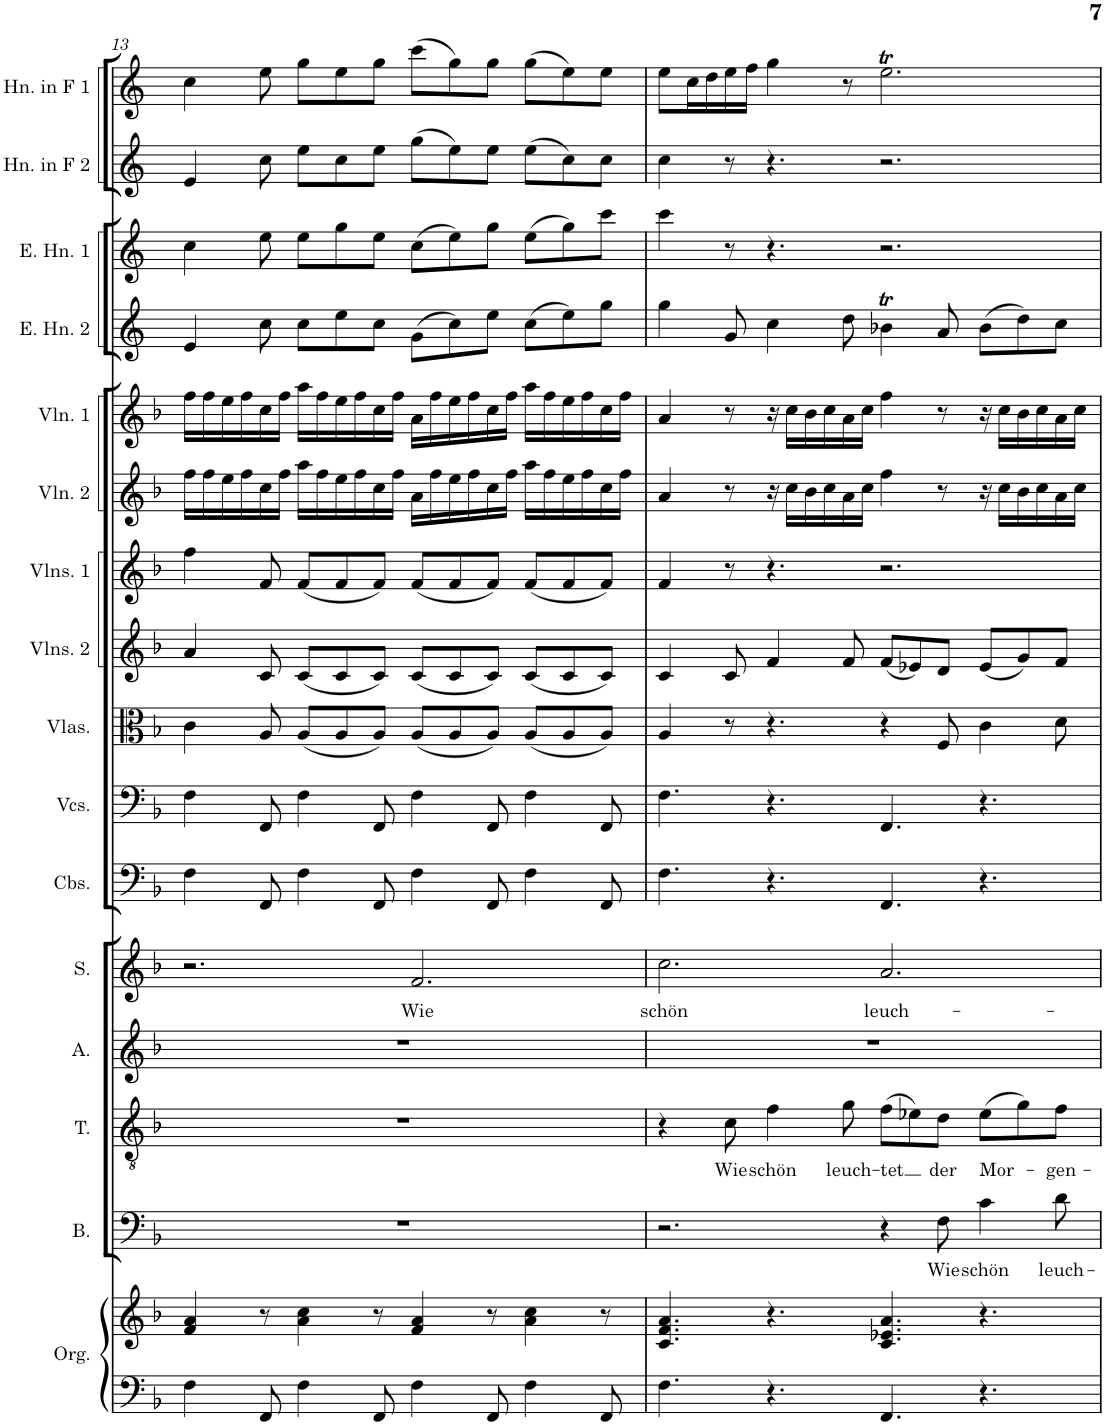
**kern	**kern	**kern	**text	**kern	**text	**kern	**kern	**text	**kern	**kern	**kern	**kern	**kern	**kern	**kern	**kern	**kern	**kern	**kern
*part16	*part16	*part15	*part15	*part14	*part14	*part13	*part12	*part12	*part11	*part10	*part9	*part8	*part7	*part6	*part5	*part4	*part3	*part2	*part1
*staff17	*staff16	*staff15	*staff15	*staff14	*staff14	*staff13	*staff12	*staff12	*staff11	*staff10	*staff9	*staff8	*staff7	*staff6	*staff5	*staff4	*staff3	*staff2	*staff1
*I"Organ	*	*I"Bass	*	*I"Tenor	*	*I"Alto	*I"Soprano	*	*I"Contrabasses	*I"Violoncellos	*I"Violas	*I"Violins 2	*I"Violins 1	*I"Solo Violin 2	*I"Solo Violin 1	*I"English Horn 2	*I"English Horn 1	*I"Horn in F 2	*I"Horn in F 1
*I'Org.	*	*I'B.	*	*I'T.	*	*I'A.	*I'S.	*	*I'Cbs.	*I'Vcs.	*I'Vlas.	*I'Vlns. 2	*I'Vlns. 1	*I'Vln. 2	*I'Vln. 1	*I'E. Hn. 2	*I'E. Hn. 1	*I'Hn. in F 2	*I'Hn. in F 1
!!LO:PB:g=z
*clefF4	*clefG2	*clefF4	*	*clefGv2	*	*clefG2	*clefG2	*	*clefF4	*clefF4	*clefC3	*clefG2	*clefG2	*clefG2	*clefG2	*clefG2	*clefG2	*clefG2	*clefG2
*	*	*	*	*	*	*	*	*	*Trd7c12	*	*	*	*	*	*	*Trd4c7	*Trd4c7	*Trd4c7	*Trd4c7
*k[b-]	*k[b-]	*k[b-]	*	*k[b-]	*	*k[b-]	*k[b-]	*	*k[b-]	*k[b-]	*k[b-]	*k[b-]	*k[b-]	*k[b-]	*k[b-]	*k[]	*k[]	*k[]	*k[]
*M12/8	*M12/8	*M12/8	*	*M12/8	*	*M12/8	*M12/8	*	*M12/8	*M12/8	*M12/8	*M12/8	*M12/8	*M12/8	*M12/8	*M12/8	*M12/8	*M12/8	*M12/8
=13	=13	=13	=13	=13	=13	=13	=13	=13	=13	=13	=13	=13	=13	=13	=13	=13	=13	=13	=13
4F\	4f/ 4a/	1.r	.	1.r	.	1.r	2.r	.	4F\	4F\	4c\	4a/	4ff\	16ff\LL	16ff\LL	4e/	4cc\	4e/	4cc\
.	.	.	.	.	.	.	.	.	.	.	.	.	.	16ff\	16ff\	.	.	.	.
.	.	.	.	.	.	.	.	.	.	.	.	.	.	16ee\	16ee\	.	.	.	.
.	.	.	.	.	.	.	.	.	.	.	.	.	.	16ff\	16ff\	.	.	.	.
8FF/	8r	.	.	.	.	.	.	.	8FF/	8FF/	8A/	8c/	8f/	16cc\	16cc\	8cc\	8ee\	8cc\	8ee\
.	.	.	.	.	.	.	.	.	.	.	.	.	.	16ff\JJ	16ff\JJ	.	.	.	.
4F\	4a\ 4cc\	.	.	.	.	.	.	.	4F\	4F\	(8A/L	(8c/L	(8f/L	16aa\LL	16aa\LL	8cc\L	8ee\L	8ee\L	8gg\L
.	.	.	.	.	.	.	.	.	.	.	.	.	.	16ff\	16ff\	.	.	.	.
.	.	.	.	.	.	.	.	.	.	.	8A/	8c/	8f/	16ee\	16ee\	8ee\	8gg\	8cc\	8ee\
.	.	.	.	.	.	.	.	.	.	.	.	.	.	16ff\	16ff\	.	.	.	.
8FF/	8r	.	.	.	.	.	.	.	8FF/	8FF/	8A/J)	8c/J)	8f/J)	16cc\	16cc\	8cc\J	8ee\J	8ee\J	8gg\J
.	.	.	.	.	.	.	.	.	.	.	.	.	.	16ff\JJ	16ff\JJ	.	.	.	.
!	!	!	!	!	!	!	!	!LO:LY:b	!	!	!	!	!	!	!	!	!	!	!
4F\	4f/ 4a/	.	.	.	.	.	2.f/	Wie	4F\	4F\	(8A/L	(8c/L	(8f/L	16a\LL	16a\LL	(8g\L	(8cc\L	(8gg\L	(8ccc\L
.	.	.	.	.	.	.	.	.	.	.	.	.	.	16ff\	16ff\	.	.	.	.
.	.	.	.	.	.	.	.	.	.	.	8A/	8c/	8f/	16ee\	16ee\	8cc\)	8ee\)	8ee\)	8gg\)
.	.	.	.	.	.	.	.	.	.	.	.	.	.	16ff\	16ff\	.	.	.	.
8FF/	8r	.	.	.	.	.	.	.	8FF/	8FF/	8A/J)	8c/J)	8f/J)	16cc\	16cc\	8ee\J	8gg\J	8ee\J	8gg\J
.	.	.	.	.	.	.	.	.	.	.	.	.	.	16ff\JJ	16ff\JJ	.	.	.	.
4F\	4a\ 4cc\	.	.	.	.	.	.	.	4F\	4F\	(8A/L	(8c/L	(8f/L	16aa\LL	16aa\LL	(8cc\L	(8ee\L	(8ee\L	(8gg\L
.	.	.	.	.	.	.	.	.	.	.	.	.	.	16ff\	16ff\	.	.	.	.
.	.	.	.	.	.	.	.	.	.	.	8A/	8c/	8f/	16ee\	16ee\	8ee\)	8gg\)	8cc\)	8ee\)
.	.	.	.	.	.	.	.	.	.	.	.	.	.	16ff\	16ff\	.	.	.	.
8FF/	8r	.	.	.	.	.	.	.	8FF/	8FF/	8A/J)	8c/J)	8f/J)	16cc\	16cc\	8gg\J	8ccc\J	8cc\J	8ee\J
.	.	.	.	.	.	.	.	.	.	.	.	.	.	16ff\JJ	16ff\JJ	.	.	.	.
=14	=14	=14	=14	=14	=14	=14	=14	=14	=14	=14	=14	=14	=14	=14	=14	=14	=14	=14	=14
!	!	!	!	!	!	!	!	!LO:LY:b	!	!	!	!	!	!	!	!	!	!	!
4.F\	4.c/ 4.f/ 4.a/	2.r	.	4r	.	1.r	2.cc\	schön	4.F\	4.F\	4A/	4c/	4f/	4a/	4a/	4gg\	4ccc\	4cc\	8ee\L
.	.	.	.	.	.	.	.	.	.	.	.	.	.	.	.	.	.	.	16cc\L
.	.	.	.	.	.	.	.	.	.	.	.	.	.	.	.	.	.	.	16dd\
!	!	!	!	!	!LO:LY:b	!	!	!	!	!	!	!	!	!	!	!	!	!	!
.	.	.	.	8c\	Wie	.	.	.	.	.	8r	8c/	8r	8r	8r	8g/	8r	8r	16ee\
.	.	.	.	.	.	.	.	.	.	.	.	.	.	.	.	.	.	.	16ff\JJ
!	!	!	!	!	!LO:LY:b	!	!	!	!	!	!	!	!	!	!	!	!	!	!
4.r	4.r	.	.	4f\	schön	.	.	.	4.r	4.r	4.r	4f/	4.r	16r	16r	4cc\	4.r	4.r	4gg\
.	.	.	.	.	.	.	.	.	.	.	.	.	.	16cc\LL	16cc\LL	.	.	.	.
.	.	.	.	.	.	.	.	.	.	.	.	.	.	16b-\	16b-\	.	.	.	.
.	.	.	.	.	.	.	.	.	.	.	.	.	.	16cc\	16cc\	.	.	.	.
!	!	!	!	!	!LO:LY:b	!	!	!	!	!	!	!	!	!	!	!	!	!	!
.	.	.	.	8g\	leuch-	.	.	.	.	.	.	8f/	.	16a\	16a\	8dd\	.	.	8r
.	.	.	.	.	.	.	.	.	.	.	.	.	.	16cc\JJ	16cc\JJ	.	.	.	.
!	!	!	!	!	!LO:LY:b	!	!	!LO:LY:b	!	!	!	!	!	!	!	!	!	!	!
4.FF/	4.c/ 4.e-X/ 4.a/	4r	.	(8f\L	-tet	.	2.a/	leuch-	4.FF/	4.FF/	4r	(8f/L	2.r	4ff\	4ff\	4b-XT\	2.r	2.r	2.eet\
.	.	.	.	8e-X\)	.	.	.	.	.	.	.	8e-X/)	.	.	.	.	.	.	.
!	!	!	!LO:LY:b	!	!LO:LY:b	!	!	!	!	!	!	!	!	!	!	!	!	!	!
.	.	8F\	Wie	8d\J	der	.	.	.	.	.	8F/	8d/J	.	8r	8r	8a/	.	.	.
!	!	!	!LO:LY:b	!	!LO:LY:b	!	!	!	!	!	!	!	!	!	!	!	!	!	!
4.r	4.r	4c\	schön	(8e-\L	Mor-	.	.	.	4.r	4.r	4c\	(8e-/L	.	16r	16r	(8b-\L	.	.	.
.	.	.	.	.	.	.	.	.	.	.	.	.	.	16cc\LL	16cc\LL	.	.	.	.
.	.	.	.	8g\)	.	.	.	.	.	.	.	8g/)	.	16b-\	16b-\	8dd\)	.	.	.
.	.	.	.	.	.	.	.	.	.	.	.	.	.	16cc\	16cc\	.	.	.	.
!	!	!	!LO:LY:b	!	!LO:LY:b	!	!	!	!	!	!	!	!	!	!	!	!	!	!
.	.	8d\	leuch-	8f\J	-gen-	.	.	.	.	.	8d\	8f/J	.	16a\	16a\	8cc\J	.	.	.
.	.	.	.	.	.	.	.	.	.	.	.	.	.	16cc\JJ	16cc\JJ	.	.	.	.
=	=	=	=	=	=	=	=	=	=	=	=	=	=	=	=	=	=	=	=
*-	*-	*-	*-	*-	*-	*-	*-	*-	*-	*-	*-	*-	*-	*-	*-	*-	*-	*-	*-
